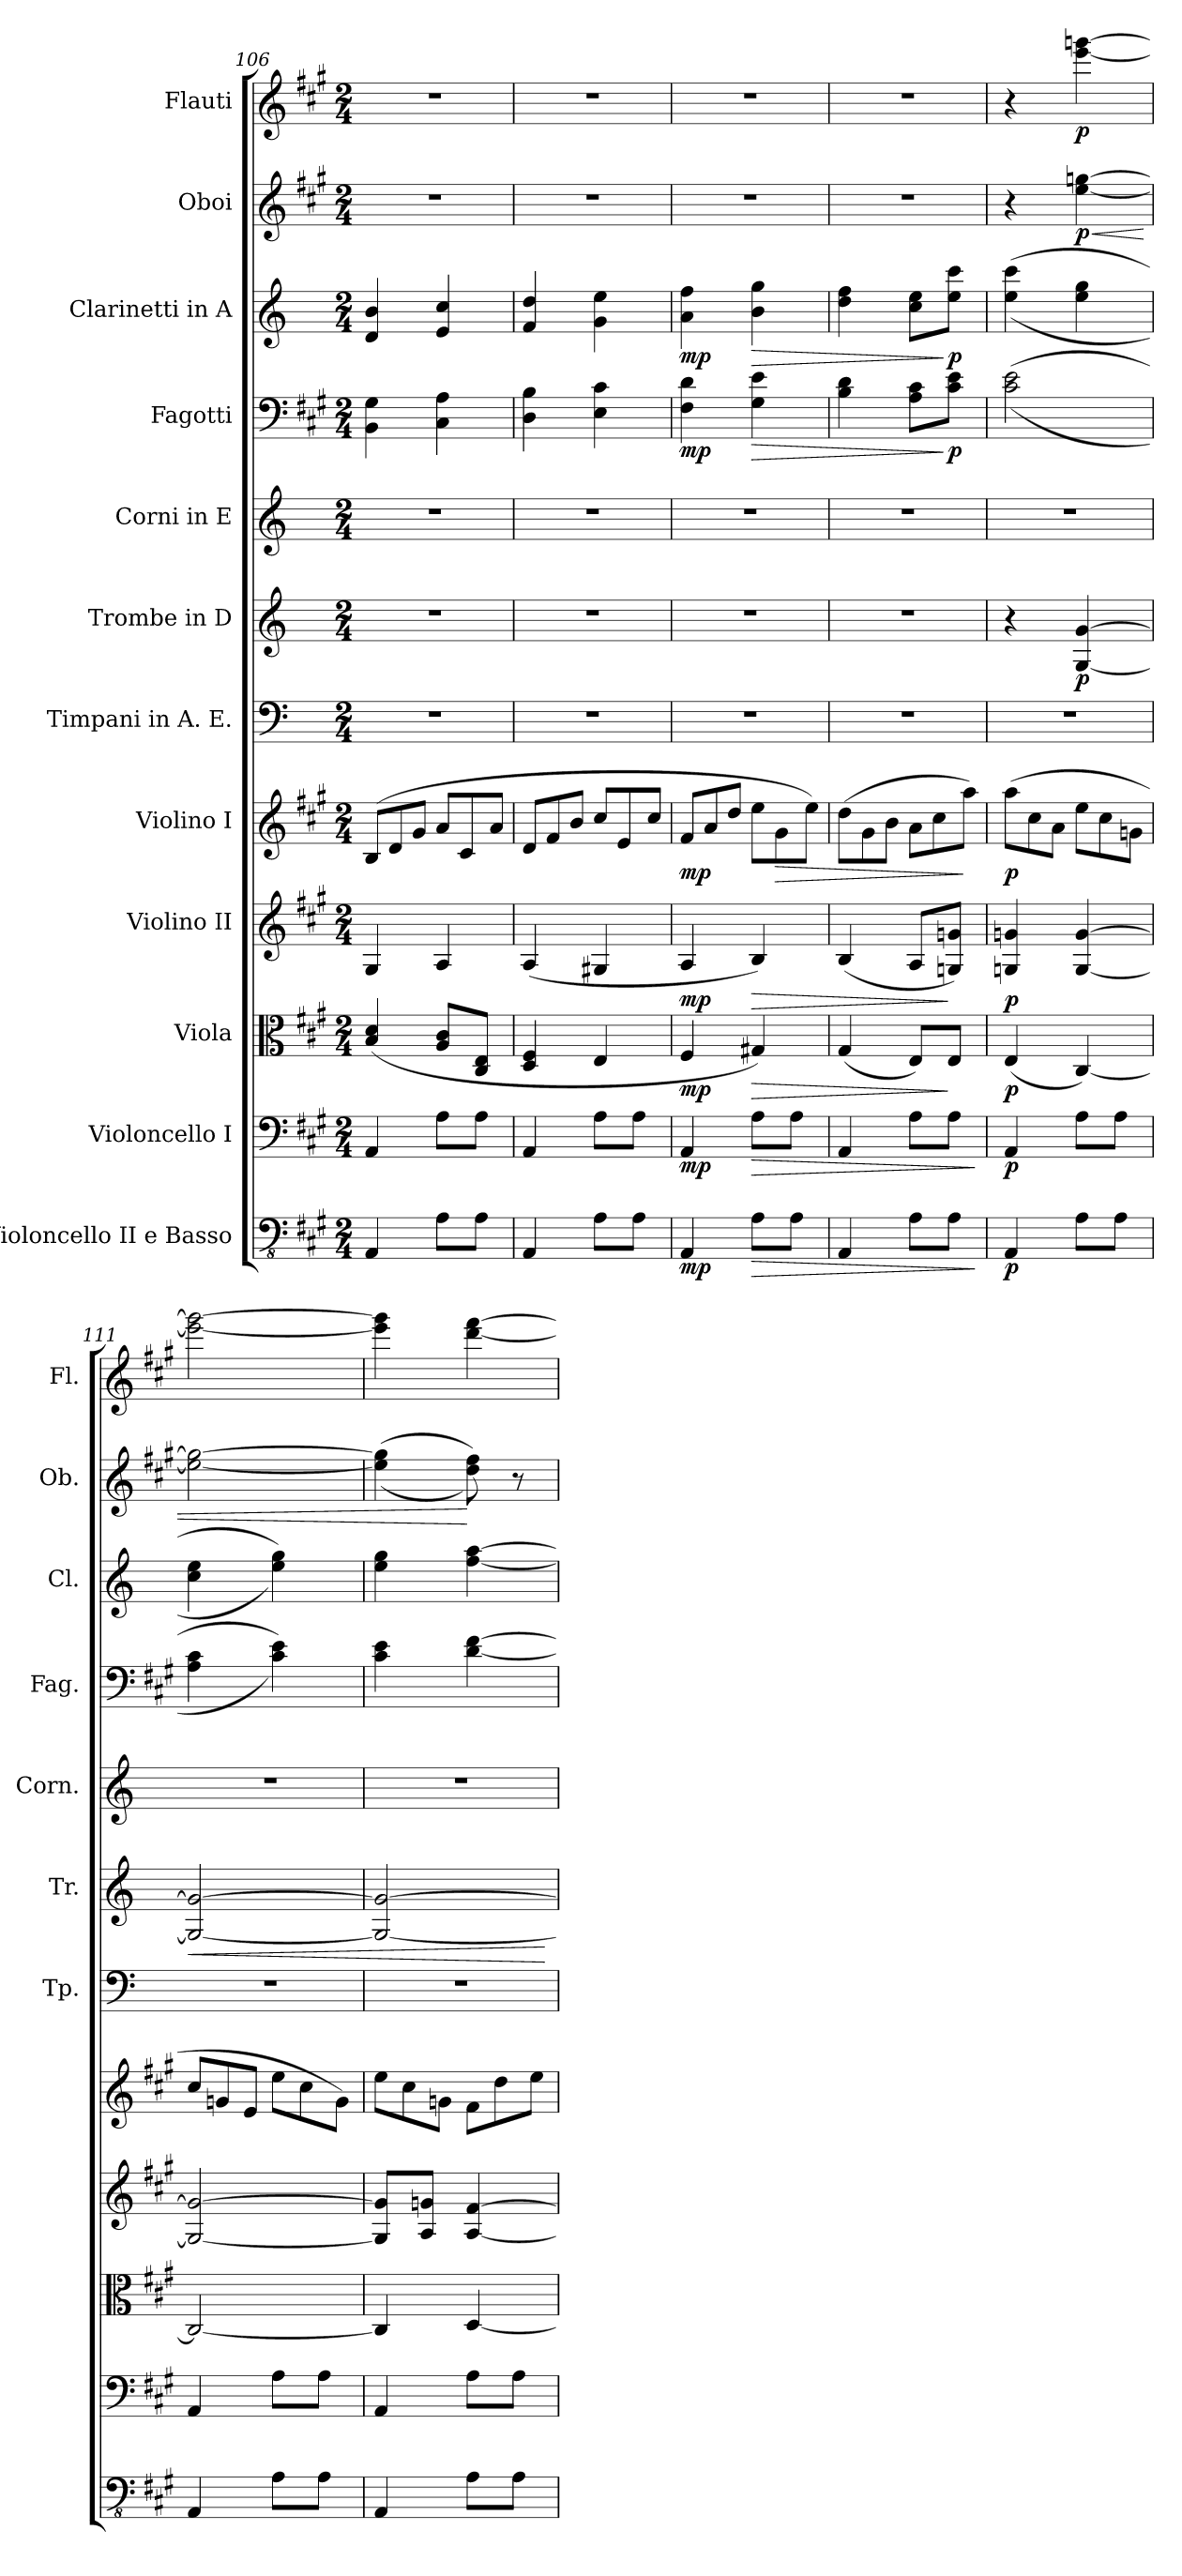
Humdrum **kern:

**kern	**dynam	**kern	**dynam	**kern	**dynam	**kern	**dynam	**kern	**dynam	**kern	**kern	**dynam	**kern	**kern	**dynam	**kern	**dynam	**kern	**dynam	**kern	**dynam
*part12	*part12	*part11	*part11	*part10	*part10	*part9	*part9	*part8	*part8	*part7	*part6	*part6	*part5	*part4	*part4	*part3	*part3	*part2	*part2	*part1	*part1
*staff12	*staff12	*staff11	*staff11	*staff10	*staff10	*staff9	*staff9	*staff8	*staff8	*staff7	*staff6	*staff6	*staff5	*staff4	*staff4	*staff3	*staff3	*staff2	*staff2	*staff1	*staff1
*I"Violoncello II e Basso	*	*I"Violoncello I	*	*I"Viola	*	*I"Violino II	*	*I"Violino I	*	*I"Timpani in A. E.	*I"Trombe in D	*	*I"Corni in E	*I"Fagotti	*	*I"Clarinetti in A	*	*I"Oboi	*	*I"Flauti	*
*	*	*	*	*	*	*	*	*	*	*I'Tp.	*I'Tr.	*	*I'Corn.	*I'Fag.	*	*I'Cl.	*	*I'Ob.	*	*I'Fl.	*
*clefFv4	*	*clefF4	*	*clefC3	*	*clefG2	*	*clefG2	*	*clefF4	*clefG2	*	*clefG2	*clefF4	*	*clefG2	*	*clefG2	*	*clefG2	*
*	*	*	*	*	*	*	*	*	*	*	*ITrd-1c-2	*	*ITrd5c8	*	*	*ITrd2c3	*	*	*	*	*
*k[f#c#g#]	*	*k[f#c#g#]	*	*k[f#c#g#]	*	*k[f#c#g#]	*	*k[f#c#g#]	*	*k[]	*k[f#c#]	*	*k[f#c#g#d#]	*k[f#c#g#]	*	*k[f#c#g#]	*	*k[f#c#g#]	*	*k[f#c#g#]	*
*M2/4	*	*M2/4	*	*M2/4	*	*M2/4	*	*M2/4	*	*M2/4	*M2/4	*	*M2/4	*M2/4	*	*M2/4	*	*M2/4	*	*M2/4	*
*	*	*	*	*	*	*	*	*Xtuplet	*	*	*	*	*	*	*	*	*	*	*	*	*
=106	=106	=106	=106	=106	=106	=106	=106	=106	=106	=106	=106	=106	=106	=106	=106	=106	=106	=106	=106	=106	=106
4AAA/	.	4AA/	.	(4B/ 4d/	.	4G#/	.	(12B/L	.	2r	2r	.	2r	4BB\ 4G#\	.	4B/ 4g#/	.	2r	.	2r	.
.	.	.	.	.	.	.	.	12d/	.	.	.	.	.	.	.	.	.	.	.	.	.
.	.	.	.	.	.	.	.	12g#/J	.	.	.	.	.	.	.	.	.	.	.	.	.
8AA\L	.	8A\L	.	8A/ 8c#/L	.	4A/	.	12a/L	.	.	.	.	.	4C#\ 4A\	.	4c#/ 4a/	.	.	.	.	.
.	.	.	.	.	.	.	.	12c#/	.	.	.	.	.	.	.	.	.	.	.	.	.
8AA\J	.	8A\J	.	8C#/ 8E/J	.	.	.	.	.	.	.	.	.	.	.	.	.	.	.	.	.
.	.	.	.	.	.	.	.	12a/J	.	.	.	.	.	.	.	.	.	.	.	.	.
=107	=107	=107	=107	=107	=107	=107	=107	=107	=107	=107	=107	=107	=107	=107	=107	=107	=107	=107	=107	=107	=107
4AAA/	.	4AA/	.	4D/ 4F#/	.	(4A/	.	12d/L	.	2r	2r	.	2r	4D\ 4B\	.	4d/ 4b/	.	2r	.	2r	.
.	.	.	.	.	.	.	.	12f#/	.	.	.	.	.	.	.	.	.	.	.	.	.
.	.	.	.	.	.	.	.	12b/J	.	.	.	.	.	.	.	.	.	.	.	.	.
8AA\L	.	8A\L	.	4E/	.	4G#X/	.	12cc#/L	.	.	.	.	.	4E\ 4c#\	.	4e\ 4cc#\	.	.	.	.	.
.	.	.	.	.	.	.	.	12e/	.	.	.	.	.	.	.	.	.	.	.	.	.
8AA\J	.	8A\J	.	.	.	.	.	.	.	.	.	.	.	.	.	.	.	.	.	.	.
.	.	.	.	.	.	.	.	12cc#/J	.	.	.	.	.	.	.	.	.	.	.	.	.
=108	=108	=108	=108	=108	=108	=108	=108	=108	=108	=108	=108	=108	=108	=108	=108	=108	=108	=108	=108	=108	=108
!	!LO:DY:b	!	!LO:DY:b	!	!LO:DY:b	!	!LO:DY:b	!	!LO:DY:b	!	!	!	!	!	!LO:DY:b	!	!LO:DY:b	!	!	!	!
4AAA/	mp	4AA/	mp	4F#/	mp	4A/	mp	12f#/L	mp	2r	2r	.	2r	4F#\ 4d\	mp	4f#\ 4dd\	mp	2r	.	2r	.
.	.	.	.	.	.	.	.	12a/	.	.	.	.	.	.	.	.	.	.	.	.	.
.	.	.	.	.	.	.	.	12dd/J	.	.	.	.	.	.	.	.	.	.	.	.	.
!	!LO:HP:b	!	!LO:HP:b	!	!LO:HP:b	!	!LO:HP:b	!	!	!	!	!	!	!	!LO:HP:b	!	!LO:HP:b	!	!	!	!
8AA\L	>	8A\L	>	4G#X/)	>	4B/)	>	12ee\L	.	.	.	.	.	4G#\ 4e\	>	4g#\ 4ee\	>	.	.	.	.
!	!	!	!	!	!	!	!	!	!LO:HP:b	!	!	!	!	!	!	!	!	!	!	!	!
.	.	.	.	.	.	.	.	12g#\	>	.	.	.	.	.	.	.	.	.	.	.	.
8AA\J	.	8A\J	.	.	.	.	.	.	.	.	.	.	.	.	.	.	.	.	.	.	.
.	.	.	.	.	.	.	.	12ee\J)	.	.	.	.	.	.	.	.	.	.	.	.	.
=109	=109	=109	=109	=109	=109	=109	=109	=109	=109	=109	=109	=109	=109	=109	=109	=109	=109	=109	=109	=109	=109
4AAA/	.	4AA/	.	(4G#/	.	(4B/	.	(12dd\L	.	2r	2r	.	2r	4B\ 4d\	.	4b\ 4dd\	.	2r	.	2r	.
.	.	.	.	.	.	.	.	12g#\	.	.	.	.	.	.	.	.	.	.	.	.	.
.	.	.	.	.	.	.	.	12b\J	.	.	.	.	.	.	.	.	.	.	.	.	.
8AA\L	.	8A\L	.	8E/L)	.	8A/L	.	12a\L	.	.	.	.	.	8A\ 8c#\L	.	8a\ 8cc#\L	.	.	.	.	.
.	.	.	.	.	.	.	.	12cc#\	.	.	.	.	.	.	.	.	.	.	.	.	.
!	!	!	!	!	!	!	!	!	!	!	!	!	!	!	!LO:DY:n=1:b	!	!LO:DY:n=1:b	!	!	!	!
8AA\J	.	8A\J	.	8E/J	]	8Gn/ 8gn/J)	]	.	.	.	.	.	.	8c#\ 8e\J	] p	8cc#\ 8aa\J	] p	.	.	.	.
.	.	.	.	.	.	.	.	12aa\J)	]	.	.	.	.	.	.	.	.	.	.	.	.
.	]	.	]	.	.	.	.	.	.	.	.	.	.	.	.	.	.	.	.	.	.
=110	=110	=110	=110	=110	=110	=110	=110	=110	=110	=110	=110	=110	=110	=110	=110	=110	=110	=110	=110	=110	=110
!	!LO:DY:b	!	!LO:DY:b	!	!LO:DY:b	!	!LO:DY:b	!	!LO:DY:b	!	!	!	!	!	!	!	!	!	!	!	!
4AAA/	p	4AA/	p	(4E/	p	4Gn/ 4gn/	p	(12aa\L	p	2r	4r	.	2r	((2c#\ 2e\	.	((4cc#\ 4aa\	.	4r	.	4r	.
.	.	.	.	.	.	.	.	12cc#\	.	.	.	.	.	.	.	.	.	.	.	.	.
.	.	.	.	.	.	.	.	12a\J	.	.	.	.	.	.	.	.	.	.	.	.	.
!	!	!	!	!	!	!	!	!	!	!	!	!LO:DY:b	!	!	!	!	!	!	!LO:HP:b	!	!
!	!	!	!	!	!	!	!	!	!	!	!	!	!	!	!	!	!	!	!LO:DY:n=1:b	!	!LO:DY:b
8AA\L	.	8A\L	.	[4C#/)	.	[4G/ [4g/	.	12ee\L	.	.	[4A/ [4a/	p	.	.	.	4cc#\ 4ee\	.	[4ee\ [4ggn\	< p	[4eee\ [4gggn\	p
.	.	.	.	.	.	.	.	12cc#\	.	.	.	.	.	.	.	.	.	.	.	.	.
8AA\J	.	8A\J	.	.	.	.	.	.	.	.	.	.	.	.	.	.	.	.	.	.	.
.	.	.	.	.	.	.	.	12gn\J	.	.	.	.	.	.	.	.	.	.	.	.	.
=111	=111	=111	=111	=111	=111	=111	=111	=111	=111	=111	=111	=111	=111	=111	=111	=111	=111	=111	=111	=111	=111
!	!	!	!	!	!	!	!	!	!	!	!	!LO:HP:b	!	!	!	!	!	!	!	!	!
4AAA/	.	4AA/	.	2C#/_	.	2G/_ 2g/_	.	12cc#/L	.	2r	2A/_ 2a/_	<	2r	4A\ 4c#\	.	4a\ 4cc#\	.	2ee\_ 2gg\_	.	2eee\_ 2ggg\_	.
.	.	.	.	.	.	.	.	12gn/	.	.	.	.	.	.	.	.	.	.	.	.	.
.	.	.	.	.	.	.	.	12e/J	.	.	.	.	.	.	.	.	.	.	.	.	.
8AA\L	.	8A\L	.	.	.	.	.	12ee\L	.	.	.	.	.	4c#\ 4e\))	.	4cc#\ 4ee\))	.	.	.	.	.
.	.	.	.	.	.	.	.	12cc#\	.	.	.	.	.	.	.	.	.	.	.	.	.
8AA\J	.	8A\J	.	.	.	.	.	.	.	.	.	.	.	.	.	.	.	.	.	.	.
.	.	.	.	.	.	.	.	12g\J)	.	.	.	.	.	.	.	.	.	.	.	.	.
!!LO:PB:g=z
=112	=112	=112	=112	=112	=112	=112	=112	=112	=112	=112	=112	=112	=112	=112	=112	=112	=112	=112	=112	=112	=112
4AAA/	.	4AA/	.	4C#/]	.	8G/] 8g/]L	.	12ee\L	.	2r	2A/_ 2a/_	.	2r	4c#\ 4e\	.	4cc#\ 4ee\	.	((4ee\] 4gg\]	.	4eee\] 4ggg\]	.
.	.	.	.	.	.	.	.	12cc#\	.	.	.	.	.	.	.	.	.	.	.	.	.
.	.	.	.	.	.	8A/ 8gn/J	.	.	.	.	.	.	.	.	.	.	.	.	.	.	.
.	.	.	.	.	.	.	.	12gn\J	.	.	.	.	.	.	.	.	.	.	.	.	.
8AA\L	.	8A\L	.	[4D/	.	[4A/ [4f#/	.	12f#\L	.	.	.	.	.	[4d\ [4f#\	.	[4dd\ [4ff#\	.	8dd\ 8ff#\))	[	[4ddd\ [4fff#\	.
.	.	.	.	.	.	.	.	12dd\	.	.	.	.	.	.	.	.	.	.	.	.	.
8AA\J	.	8A\J	.	.	.	.	.	.	.	.	.	.	.	.	.	.	.	8r	.	.	.
.	.	.	.	.	.	.	.	12ee\J	.	.	.	.	.	.	.	.	.	.	.	.	.
.	.	.	.	.	.	.	.	.	.	.	.	[	.	.	.	.	.	.	.	.	.
=	=	=	=	=	=	=	=	=	=	=	=	=	=	=	=	=	=	=	=	=	=
*-	*-	*-	*-	*-	*-	*-	*-	*-	*-	*-	*-	*-	*-	*-	*-	*-	*-	*-	*-	*-	*-
